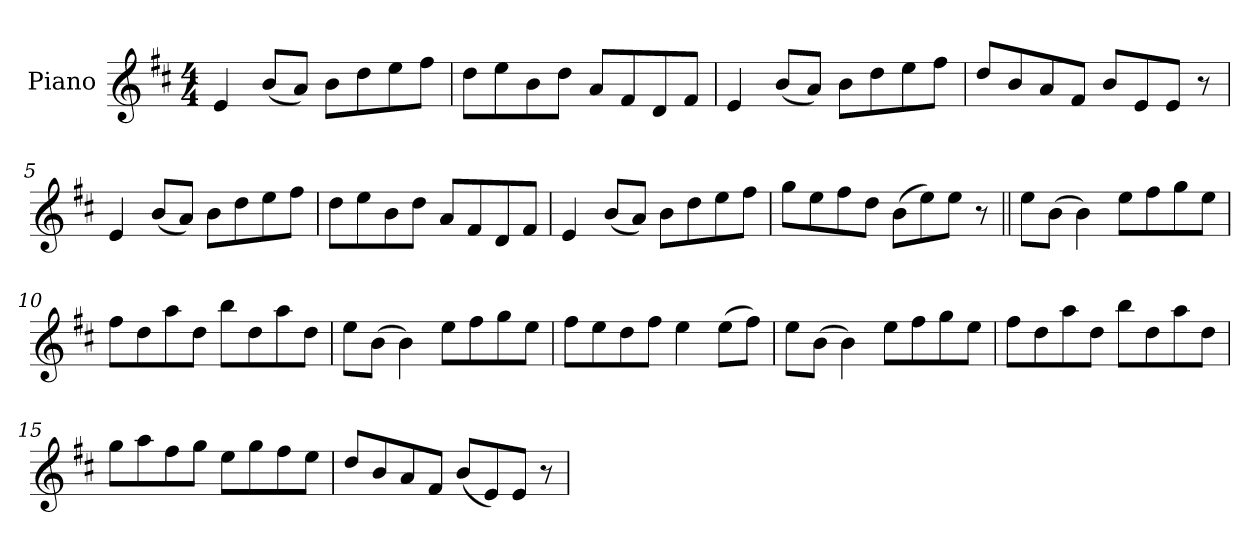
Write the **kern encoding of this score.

**kern
*part1
*staff1
*I"Piano
*I'Pno
*clefG2
*k[f#c#]
*E:dor
*M4/4
=1
4e/
(<8b/L
8a/J)
8b\L
8dd\
8ee\
8ff#\J
=2
8dd\L
8ee\
8b\
8dd\J
8a/L
8f#/
8d/
8f#/J
=3
4e/
(<8b/L
8a/J)
8b\L
8dd\
8ee\
8ff#\J
=4
8dd/L
8b/
8a/
8f#/J
8b/L
8e/
8e/J
8r
=5
4e/
(<8b/L
8a/J)
8b\L
8dd\
8ee\
8ff#\J
=6
8dd\L
8ee\
8b\
8dd\J
8a/L
8f#/
8d/
8f#/J
=7
4e/
(<8b/L
8a/J)
8b\L
8dd\
8ee\
8ff#\J
=8
8gg\L
8ee\
8ff#\
8dd\J
(>8b\L
8ee\)
8ee\J
8r
=9||
8ee\L
(>8b\J
4b\)
8ee\L
8ff#\
8gg\
8ee\J
=10
8ff#\L
8dd\
8aa\
8dd\J
8bb\L
8dd\
8aa\
8dd\J
=11
8ee\L
(>8b\J
4b\)
8ee\L
8ff#\
8gg\
8ee\J
=12
8ff#\L
8ee\
8dd\
8ff#\J
4ee\
(>8ee\L
8ff#\J)
=13
8ee\L
(>8b\J
4b\)
8ee\L
8ff#\
8gg\
8ee\J
=14
8ff#\L
8dd\
8aa\
8dd\J
8bb\L
8dd\
8aa\
8dd\J
=15
8gg\L
8aa\
8ff#\
8gg\J
8ee\L
8gg\
8ff#\
8ee\J
=16
8dd/L
8b/
8a/
8f#/J
(<8b/L
8e/)
8e/J
8r
=
*-
